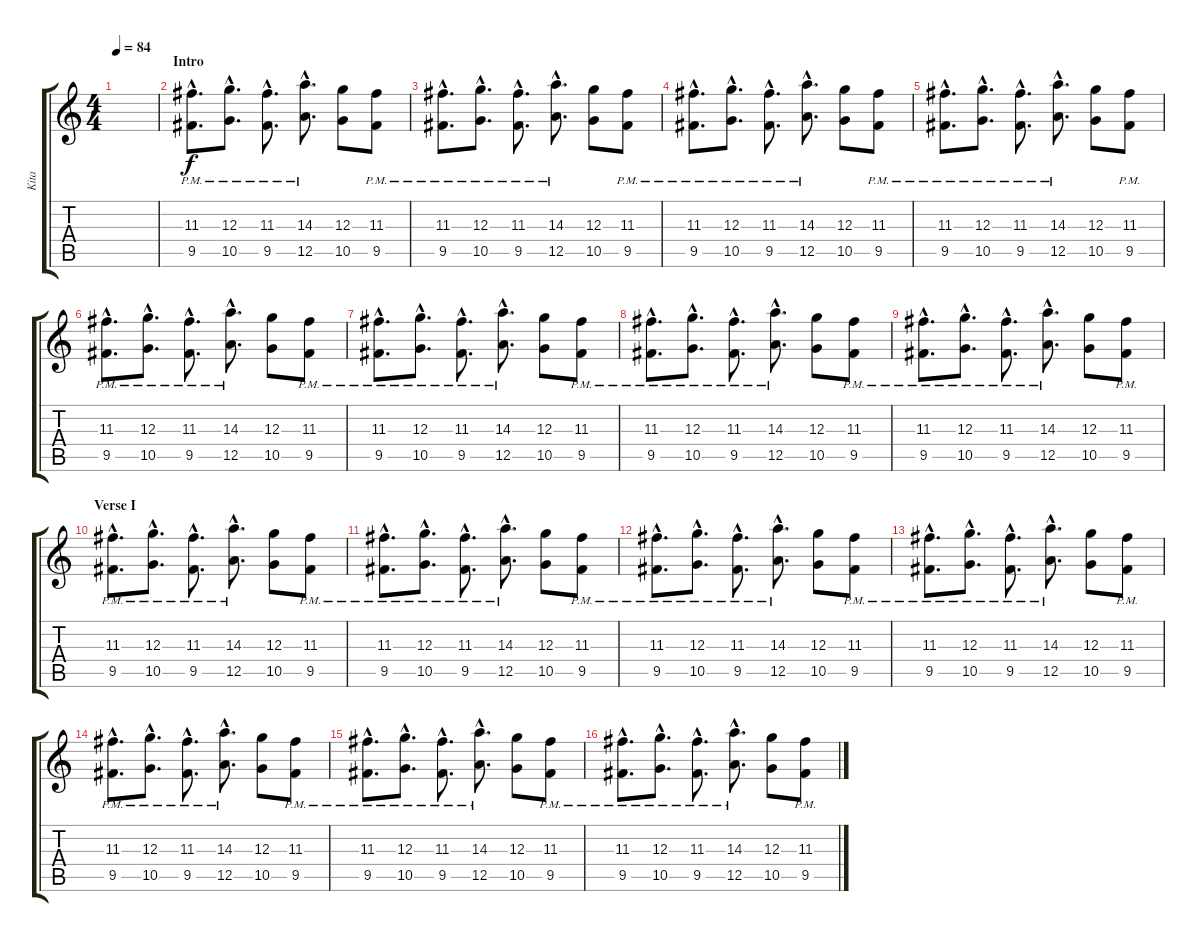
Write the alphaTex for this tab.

\track ("Kita" "Kita") {instrument overdrivenguitar}
\staff {score tabs}
\tuning (E4 B3 G3 D3 A2 E2) {hide}
\ts (4 4)
\tempo 84
\clef g2
\ks c
|
\section ("" "Intro")
(11.3{hac pm} 9.5{hac pm}).8{d} (12.3{hac pm} 10.5{hac pm}).8{d} (11.3{hac pm} 9.5{hac pm}).8{d} (14.3{hac pm} 12.5{hac pm}).8{d} (12.3 10.5).8 (11.3{pm} 9.5{pm}).8 |
(11.3{hac pm} 9.5{hac pm}).8{d} (12.3{hac pm} 10.5{hac pm}).8{d} (11.3{hac pm} 9.5{hac pm}).8{d} (14.3{hac pm} 12.5{hac pm}).8{d} (12.3 10.5).8 (11.3{pm} 9.5{pm}).8 |
(11.3{hac pm} 9.5{hac pm}).8{d} (12.3{hac pm} 10.5{hac pm}).8{d} (11.3{hac pm} 9.5{hac pm}).8{d} (14.3{hac pm} 12.5{hac pm}).8{d} (12.3 10.5).8 (11.3{pm} 9.5{pm}).8 |
(11.3{hac pm} 9.5{hac pm}).8{d} (12.3{hac pm} 10.5{hac pm}).8{d} (11.3{hac pm} 9.5{hac pm}).8{d} (14.3{hac pm} 12.5{hac pm}).8{d} (12.3 10.5).8 (11.3{pm} 9.5{pm}).8 |
(11.3{hac pm} 9.5{hac pm}).8{d} (12.3{hac pm} 10.5{hac pm}).8{d} (11.3{hac pm} 9.5{hac pm}).8{d} (14.3{hac pm} 12.5{hac pm}).8{d} (12.3 10.5).8 (11.3{pm} 9.5{pm}).8 |
(11.3{hac pm} 9.5{hac pm}).8{d} (12.3{hac pm} 10.5{hac pm}).8{d} (11.3{hac pm} 9.5{hac pm}).8{d} (14.3{hac pm} 12.5{hac pm}).8{d} (12.3 10.5).8 (11.3{pm} 9.5{pm}).8 |
(11.3{hac pm} 9.5{hac pm}).8{d} (12.3{hac pm} 10.5{hac pm}).8{d} (11.3{hac pm} 9.5{hac pm}).8{d} (14.3{hac pm} 12.5{hac pm}).8{d} (12.3 10.5).8 (11.3{pm} 9.5{pm}).8 |
(11.3{hac pm} 9.5{hac pm}).8{d} (12.3{hac pm} 10.5{hac pm}).8{d} (11.3{hac pm} 9.5{hac pm}).8{d} (14.3{hac pm} 12.5{hac pm}).8{d} (12.3 10.5).8 (11.3{pm} 9.5{pm}).8 |
\section ("" "Verse I")
(11.3{hac pm} 9.5{hac pm}).8{d} (12.3{hac pm} 10.5{hac pm}).8{d} (11.3{hac pm} 9.5{hac pm}).8{d} (14.3{hac pm} 12.5{hac pm}).8{d} (12.3 10.5).8 (11.3{pm} 9.5{pm}).8 |
(11.3{hac pm} 9.5{hac pm}).8{d} (12.3{hac pm} 10.5{hac pm}).8{d} (11.3{hac pm} 9.5{hac pm}).8{d} (14.3{hac pm} 12.5{hac pm}).8{d} (12.3 10.5).8 (11.3{pm} 9.5{pm}).8 |
(11.3{hac pm} 9.5{hac pm}).8{d} (12.3{hac pm} 10.5{hac pm}).8{d} (11.3{hac pm} 9.5{hac pm}).8{d} (14.3{hac pm} 12.5{hac pm}).8{d} (12.3 10.5).8 (11.3{pm} 9.5{pm}).8 |
(11.3{hac pm} 9.5{hac pm}).8{d} (12.3{hac pm} 10.5{hac pm}).8{d} (11.3{hac pm} 9.5{hac pm}).8{d} (14.3{hac pm} 12.5{hac pm}).8{d} (12.3 10.5).8 (11.3{pm} 9.5{pm}).8 |
(11.3{hac pm} 9.5{hac pm}).8{d} (12.3{hac pm} 10.5{hac pm}).8{d} (11.3{hac pm} 9.5{hac pm}).8{d} (14.3{hac pm} 12.5{hac pm}).8{d} (12.3 10.5).8 (11.3{pm} 9.5{pm}).8 |
(11.3{hac pm} 9.5{hac pm}).8{d} (12.3{hac pm} 10.5{hac pm}).8{d} (11.3{hac pm} 9.5{hac pm}).8{d} (14.3{hac pm} 12.5{hac pm}).8{d} (12.3 10.5).8 (11.3{pm} 9.5{pm}).8 |
(11.3{hac pm} 9.5{hac pm}).8{d} (12.3{hac pm} 10.5{hac pm}).8{d} (11.3{hac pm} 9.5{hac pm}).8{d} (14.3{hac pm} 12.5{hac pm}).8{d} (12.3 10.5).8 (11.3{pm} 9.5{pm}).8
